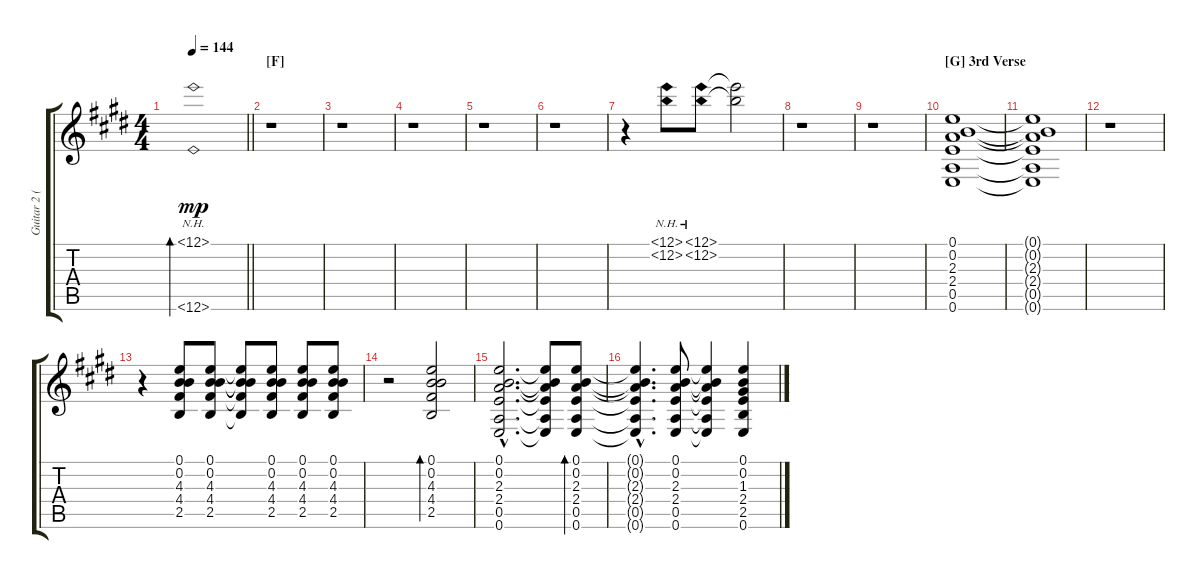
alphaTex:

\track ("Guitar 2 (12 string)" "Guitar 2 (") {instrument acousticguitarsteel}
\staff {score tabs}
\tuning (E4 B3 G3 D3 A2 E2) {hide}
\ts (4 4)
\tempo 144
\clef g2
\barLineRight lightlight
\ks e
(12.1{nh} 12.6{nh}).1{bd 120 dy mp} |
\section ("" "[F]")
r.1 |
r.1 |
r.1 |
r.1 |
r.1 |
r.4 (12.1{nh} 12.2{nh}).8 (12.1{nh} 12.2{nh}).8 (12.1{t} 12.2{t}).2 |
r.1 |
r.1 |
\section ("" "[G] 3rd Verse")
(0.1 0.2 2.3 2.4 0.5 0.6).1 |
(0.1{t} 0.2{t} 2.3{t} 2.4{t} 0.5{t} 0.6{t}).1 |
r.1 |
r.4 (0.1 0.2 4.3 4.4 2.5).8 (0.1 0.2 4.3 4.4 2.5).8 (0.1{t} 0.2{t} 4.3{t} 4.4{t} 2.5{t}).8 (0.1 0.2 4.3 4.4 2.5).8 (0.1 0.2 4.3 4.4 2.5).8 (0.1 0.2 4.3 4.4 2.5).8 |
r.2 (0.1 0.2 4.3 4.4 2.5).2{bd 60} |
(0.1{hac} 0.2{hac} 2.3{hac} 2.4{hac} 0.5{hac} 0.6{hac}).2{d} (0.1{t} 0.2{t} 2.3{t} 2.4{t} 0.5{t} 0.6{t}).8 (0.1 0.2 2.3 2.4 0.5 0.6).8{bd 120} |
(0.1{hac t} 0.2{hac t} 2.3{hac t} 2.4{hac t} 0.5{hac t} 0.6{hac t}).4{d} (0.1 0.2 2.3 2.4 0.5 0.6).8 (0.1{t} 0.2{t} 2.3{t} 2.4{t} 0.5{t} 0.6{t}).4 (0.1 0.2 1.3 2.4 2.5 0.6).4
